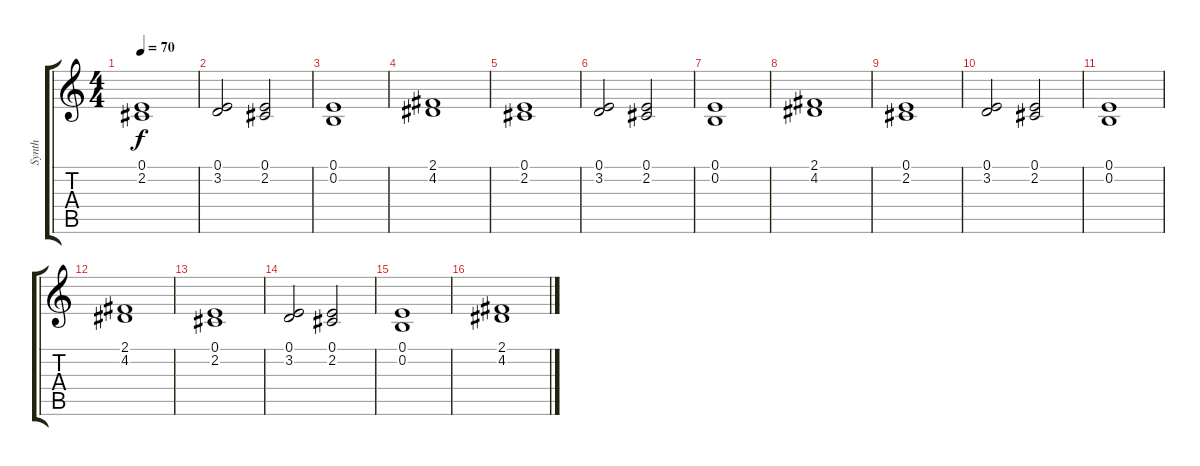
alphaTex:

\track ("Synth" "Synth") {instrument synthstrings1}
\staff {score tabs}
\tuning (E4 B3 G3 D3 A2 E2) {hide}
\ts (4 4)
\tempo 70
\clef g2
\ks c
(0.1 2.2).1{dy f} |
(0.1 3.2).2 (0.1 2.2).2 |
(0.1 0.2).1 |
(2.1 4.2).1 |
(0.1 2.2).1 |
(0.1 3.2).2 (0.1 2.2).2 |
(0.1 0.2).1 |
(2.1 4.2).1 |
(0.1 2.2).1 |
(0.1 3.2).2 (0.1 2.2).2 |
(0.1 0.2).1 |
(2.1 4.2).1{volume 7} |
(0.1 2.2).1 |
(0.1 3.2).2 (0.1 2.2).2 |
(0.1 0.2).1 |
(2.1 4.2).1{volume 0}
